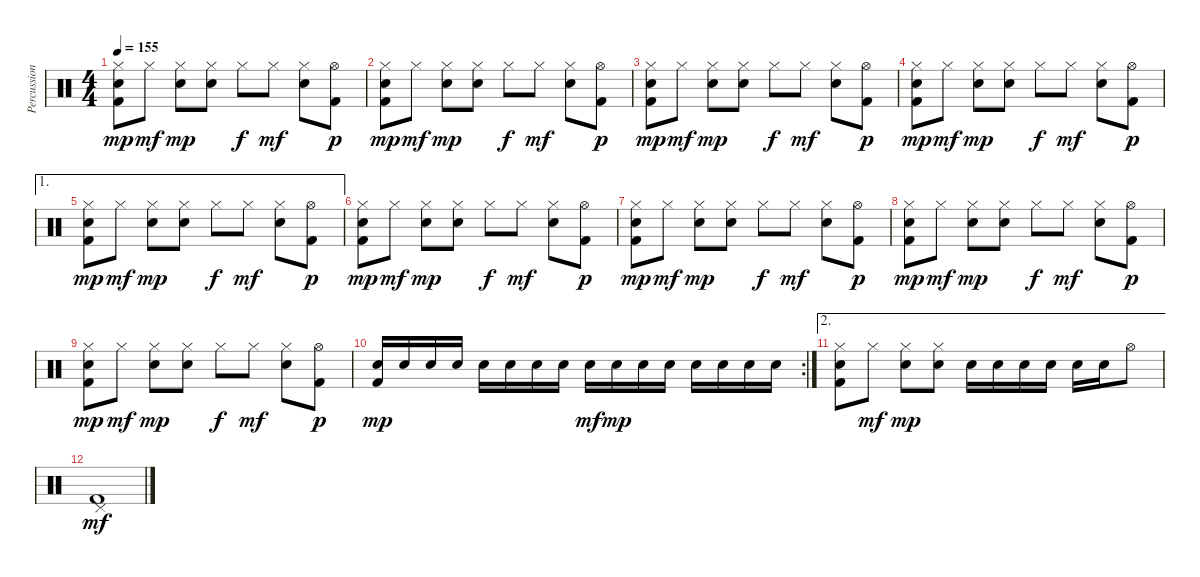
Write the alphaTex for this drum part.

\track ("Percussions" "Percussion") {instrument percussion}
\staff {score}
\articulation defaults
\ts (4 4)
\tempo 155
\clef neutral
\ks c
("Hi-Hat (closed)" "Snare (hit) 2" "Kick (hit) 2").8{dy mp} "Hi-Hat (closed)".8{dy mf} ("Hi-Hat (closed)" "Snare (hit) 2").8{dy mp} ("Hi-Hat (closed)" "Snare (hit) 2").8 "Hi-Hat (closed)".8{dy f} "Hi-Hat (closed)".8{dy mf} ("Hi-Hat (closed)" "Electric Snare (hit)").8 ("Hi-Hat (open)" "Kick (hit) 2").8{dy p} |
("Hi-Hat (closed)" "Snare (hit) 2" "Kick (hit) 2").8{dy mp} "Hi-Hat (closed)".8{dy mf} ("Hi-Hat (closed)" "Snare (hit) 2").8{dy mp} ("Hi-Hat (closed)" "Snare (hit) 2").8 "Hi-Hat (closed)".8{dy f} "Hi-Hat (closed)".8{dy mf} ("Hi-Hat (closed)" "Electric Snare (hit)").8 ("Hi-Hat (open)" "Kick (hit) 2").8{dy p} |
("Hi-Hat (closed)" "Snare (hit) 2" "Kick (hit) 2").8{dy mp} "Hi-Hat (closed)".8{dy mf} ("Hi-Hat (closed)" "Snare (hit) 2").8{dy mp} ("Hi-Hat (closed)" "Snare (hit) 2").8 "Hi-Hat (closed)".8{dy f} "Hi-Hat (closed)".8{dy mf} ("Hi-Hat (closed)" "Electric Snare (hit)").8 ("Hi-Hat (open)" "Kick (hit) 2").8{dy p} |
("Hi-Hat (closed)" "Snare (hit) 2" "Kick (hit) 2").8{dy mp} "Hi-Hat (closed)".8{dy mf} ("Hi-Hat (closed)" "Snare (hit) 2").8{dy mp} ("Hi-Hat (closed)" "Snare (hit) 2").8 "Hi-Hat (closed)".8{dy f} "Hi-Hat (closed)".8{dy mf} ("Hi-Hat (closed)" "Electric Snare (hit)").8 ("Hi-Hat (open)" "Kick (hit) 2").8{dy p} |
\ae 1
("Hi-Hat (closed)" "Snare (hit) 2" "Kick (hit) 2").8{dy mp} "Hi-Hat (closed)".8{dy mf} ("Hi-Hat (closed)" "Snare (hit) 2").8{dy mp} ("Hi-Hat (closed)" "Snare (hit) 2").8 "Hi-Hat (closed)".8{dy f} "Hi-Hat (closed)".8{dy mf} ("Hi-Hat (closed)" "Electric Snare (hit)").8 ("Hi-Hat (open)" "Kick (hit) 2").8{dy p} |
("Hi-Hat (closed)" "Snare (hit) 2" "Kick (hit) 2").8{dy mp} "Hi-Hat (closed)".8{dy mf} ("Hi-Hat (closed)" "Snare (hit) 2").8{dy mp} ("Hi-Hat (closed)" "Snare (hit) 2").8 "Hi-Hat (closed)".8{dy f} "Hi-Hat (closed)".8{dy mf} ("Hi-Hat (closed)" "Electric Snare (hit)").8 ("Hi-Hat (open)" "Kick (hit) 2").8{dy p} |
("Hi-Hat (closed)" "Snare (hit) 2" "Kick (hit) 2").8{dy mp} "Hi-Hat (closed)".8{dy mf} ("Hi-Hat (closed)" "Snare (hit) 2").8{dy mp} ("Hi-Hat (closed)" "Snare (hit) 2").8 "Hi-Hat (closed)".8{dy f} "Hi-Hat (closed)".8{dy mf} ("Hi-Hat (closed)" "Electric Snare (hit)").8 ("Hi-Hat (open)" "Kick (hit) 2").8{dy p} |
("Hi-Hat (closed)" "Snare (hit) 2" "Kick (hit) 2").8{dy mp} "Hi-Hat (closed)".8{dy mf} ("Hi-Hat (closed)" "Snare (hit) 2").8{dy mp} ("Hi-Hat (closed)" "Snare (hit) 2").8 "Hi-Hat (closed)".8{dy f} "Hi-Hat (closed)".8{dy mf} ("Hi-Hat (closed)" "Electric Snare (hit)").8 ("Hi-Hat (open)" "Kick (hit) 2").8{dy p} |
("Hi-Hat (closed)" "Snare (hit) 2" "Kick (hit) 2").8{dy mp} "Hi-Hat (closed)".8{dy mf} ("Hi-Hat (closed)" "Snare (hit) 2").8{dy mp} ("Hi-Hat (closed)" "Snare (hit) 2").8 "Hi-Hat (closed)".8{dy f} "Hi-Hat (closed)".8{dy mf} ("Hi-Hat (closed)" "Electric Snare (hit)").8 ("Hi-Hat (open)" "Kick (hit) 2").8{dy p} |
\rc 2
("Electric Snare (hit)" "Kick (hit) 2").16{dy mp} "Snare (hit) 2".16 "Snare (hit) 2".16 "Snare (hit) 2".16 "Snare (hit) 2".16 "Snare (hit) 2".16 "Snare (hit) 2".16 "Snare (hit) 2".16 "Electric Snare (hit)".16{dy mf} "Snare (hit) 2".16{dy mp} "Snare (hit) 2".16 "Snare (hit) 2".16 "Snare (hit) 2".16 "Snare (hit) 2".16 "Snare (hit) 2".16 "Snare (hit) 2".16 |
\ae 2
("Hi-Hat (closed)" "Snare (hit) 2" "Kick (hit) 2").8 "Hi-Hat (closed)".8{dy mf} ("Hi-Hat (closed)" "Snare (hit) 2").8{dy mp} ("Hi-Hat (closed)" "Snare (hit) 2").8 "Electric Snare (hit)".16 "Snare (hit) 2".16 "Snare (hit) 2".16 "Snare (hit) 2".16 "Electric Snare (hit)".16 "Snare (hit) 2".16 "Hi-Hat (open)".8 |
("Pedal Hi-Hat (hit)" "Kick (hit) 2").1{dy mf}
